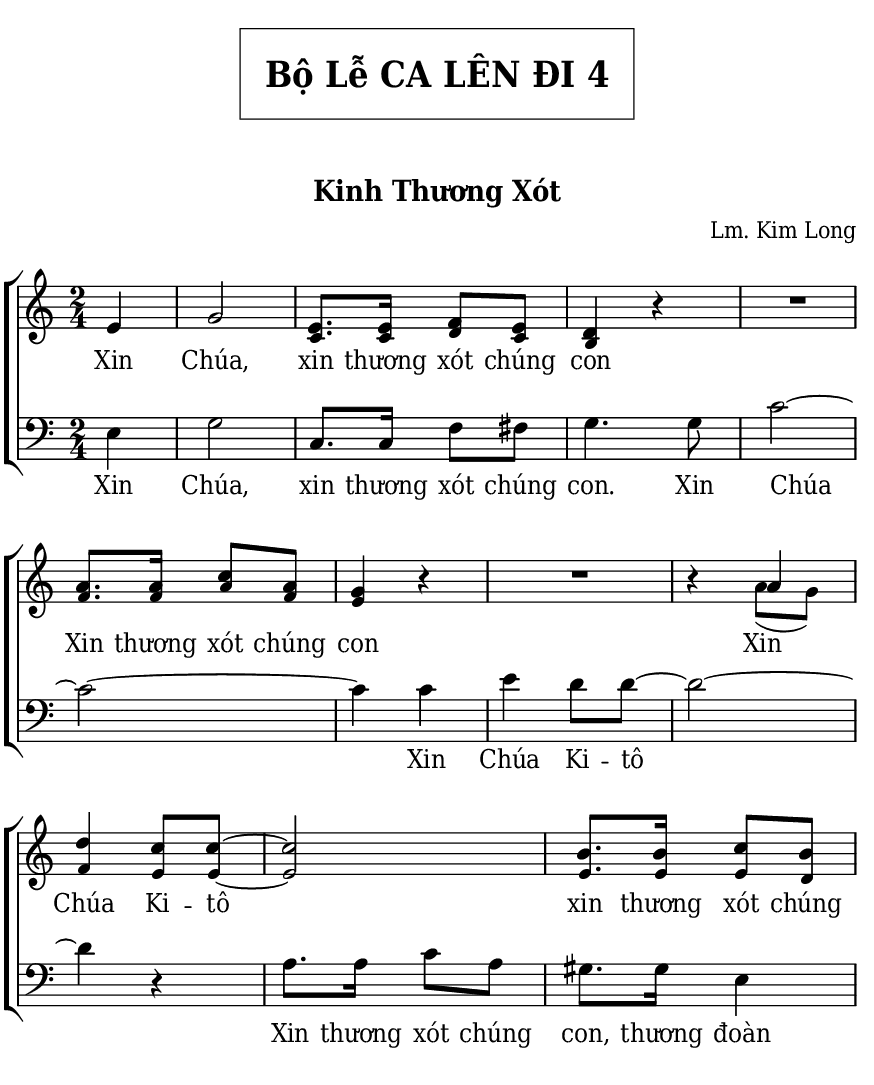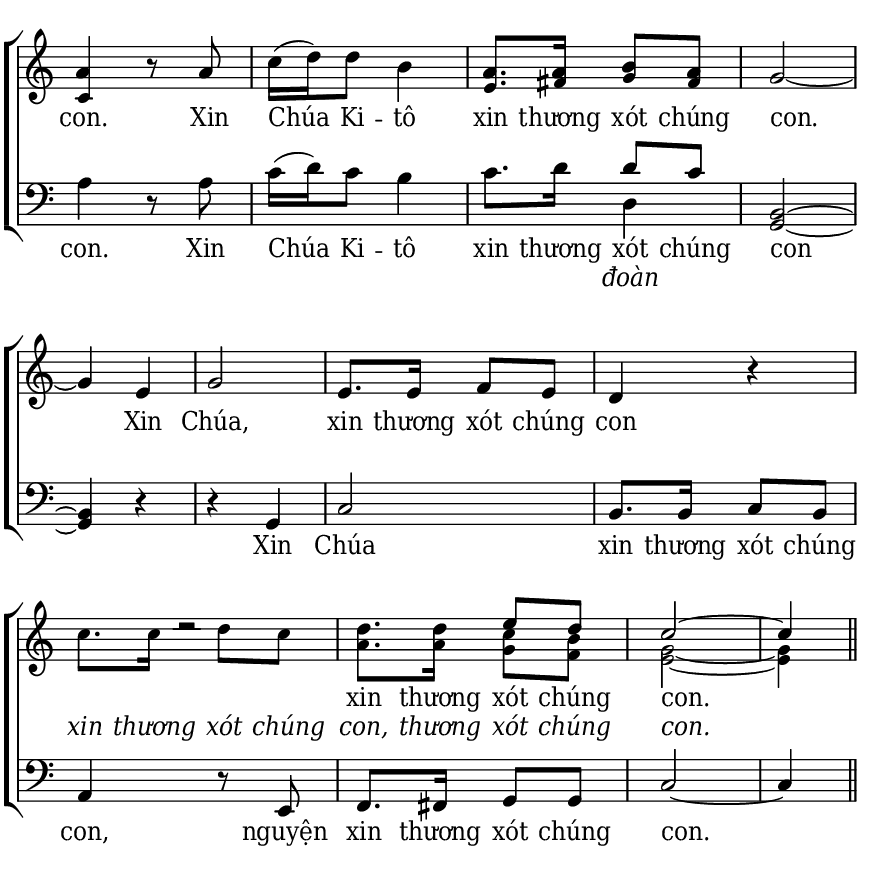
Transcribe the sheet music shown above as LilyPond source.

% Cài đặt chung
\version "2.22.1"
\include "english.ly"

\header {
  title = \markup \fill-line {
    \center-column {
      \box \pad-markup #2 "Bộ Lễ CA LÊN ĐI 4"
      \null \null
    }
  }
  subtitle = \markup { \huge \bold "Kinh Thương Xót" }
  composer = "Lm. Kim Long"
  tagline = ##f
}

% Nhạc điệp khúc
nhacDiepKhucSop = \relative c' {
  \partial 4 e4 |
  g2 |
  e8. e16 f8 e |
  d4 r |
  R2
  a'8. a16 c8 a |
  g4 r |
  R2
  r4
  \once \override NoteColumn.force-hshift = #1
  a |
  d4 c8 c ~ |
  c2 |
  b8. b16 c8 b |
  a4 r8 a |
  c16 (d) d8 b4 |
  a8. a16 b8 a |
  g2 ~ |
  g4 e |
  g2 |
  e8. e16 f8 e |
  d4 r |
  R2
  d'8. d16 e8 d |
  c2 ~ |
  c4 \bar "||"
}

nhacDiepKhucAlto = \relative c' {
  e4 |
  g2 |
  c,8. c16 d8 c |
  b4 r |
  R2
  f'8. f16 a8 f |
  e4 r |
  R2
  r4 a8 (g) |
  f4 e8 e ~ |
  e2 |
  e8. e16 e8 d |
  c4 r8 a' |
  c16 (d) d8 b4 |
  e,8. fs16 g8 fs |
  g2 ~ |
  g4 e |
  g2 |
  e8. e16 f8 e |
  d4 r |
  c'8. c16
  \tweak extra-offset #'(3 . -1.65)
  ^\markup { \rest #"2" }
  d8 c |
  a8. a16 <c g>8 <b f> |
  <g e>2 ~ |
  <g e>4
}

nhacDiepKhucBas = \relative c {
  e4 |
  g2 |
  c,8. c16 f8 fs |
  g4. g8 |
  c2 ~ |
  c ~ |
  c4 c |
  e4 d8 d ~ |
  d2 ~ |
  d4 r |
  a8. a16 c8 a |
  gs8. gs16 e4 |
  a r8 a |
  c16 (d) c8 b4 |
  c8. d16
  <<
    {
      \voiceOne
      d8 c
    }
    \new Voice = "splitpart" {
      \voiceTwo
      d,4
    }
  >>
  \oneVoice
  <b g>2 ~ <b g>4 r |
  r g |
  c2 |
  b8. b16 c8 b |
  a4 r8 e |
  f8. fs16 g8 g |
  c2 ~ |
  c4
}

% Lời điệp khúc
loiDiepKhucSop = \lyricmode {
  Xin Chúa, xin thương xót chúng con
  Xin thương xót chúng con
  Xin Chúa Ki -- tô
  xin thương xót chúng con.
  Xin Chúa Ki -- tô
  xin thương xót chúng con.
  Xin Chúa, xin thương xót chúng con
  xin thương xót chúng con.
}

loiDiepKhucAlto = \lyricmode {
  \repeat unfold 37 { _ }
  \override Lyrics.LyricText.font-shape = #'italic
  xin thương xót chúng con,
  thương xót chúng con.
}

loiDiepKhucBas = \lyricmode {
  Xin Chúa, xin thương xót chúng con.
  Xin Chúa
  Xin Chúa Ki -- tô
  Xin thương xót chúng con,
  thương đoàn con.
  Xin Chúa Ki -- tô
  xin thương
  <<
  { xót }
  \new Lyrics {
	  \set associatedVoice = "beBas"
	  \override Lyrics.LyricText.font-shape = #'italic
	  đoàn
	}
  >>
  chúng con
  Xin Chúa
  xin thương xót chúng con,
  nguyện xin thương xót chúng con.
}

% Dàn trang
\paper {
  #(set-paper-size "a5")
  top-margin = 3\mm
  bottom-margin = 3\mm
  left-margin = 3\mm
  right-margin = 3\mm
  indent = #0
  #(define fonts
	 (make-pango-font-tree "Deja Vu Serif Condensed"
	 		       "Deja Vu Serif Condensed"
			       "Deja Vu Serif Condensed"
			       (/ 20 20)))
  print-page-number = ##f
  system-system-spacing = #'((basic-distance . 0.1) (padding . 4.5))
}

TongNhip = {
  \key c \major \time 2/4
  \set Timing.beamExceptions = #'()
  \set Timing.baseMoment = #(ly:make-moment 1/4)
}

% Đổi kích thước nốt cho bè phụ
notBePhu =
#(define-music-function (font-size music) (number? ly:music?)
   (for-some-music
     (lambda (m)
       (if (music-is-of-type? m 'rhythmic-event)
           (begin
             (set! (ly:music-property m 'tweaks)
                   (cons `(font-size . ,font-size)
                         (ly:music-property m 'tweaks)))
             #t)
           #f))
     music)
   music)

\score {
  \new ChoirStaff <<
    \new Staff = diepKhuc \with {
        \consists "Merge_rests_engraver"
        printPartCombineTexts = ##f
      } <<
      \new Voice \TongNhip \partCombine 
        \nhacDiepKhucSop
        \notBePhu -1 { \nhacDiepKhucAlto }
      \new NullVoice = nhacThamChieuSop \nhacDiepKhucSop
      \new Lyrics \lyricsto nhacThamChieuSop \loiDiepKhucSop
      \new NullVoice = nhacThamChieuAlto \nhacDiepKhucAlto
      \new Lyrics \lyricsto nhacThamChieuAlto \loiDiepKhucAlto
      >>
    \new Staff <<
        \clef "bass"
        \new Voice = beBas {
          \TongNhip \nhacDiepKhucBas
        }
        \new Lyrics \lyricsto beBas \loiDiepKhucBas
    >>
  >>
  \layout {
    \override Lyrics.LyricSpace.minimum-distance = #1
    \override LyricHyphen.minimum-distance = #2
    \override Score.BarNumber.break-visibility = ##(#f #f #f)
    \override Score.SpacingSpanner.uniform-stretching = ##t
  }
}
